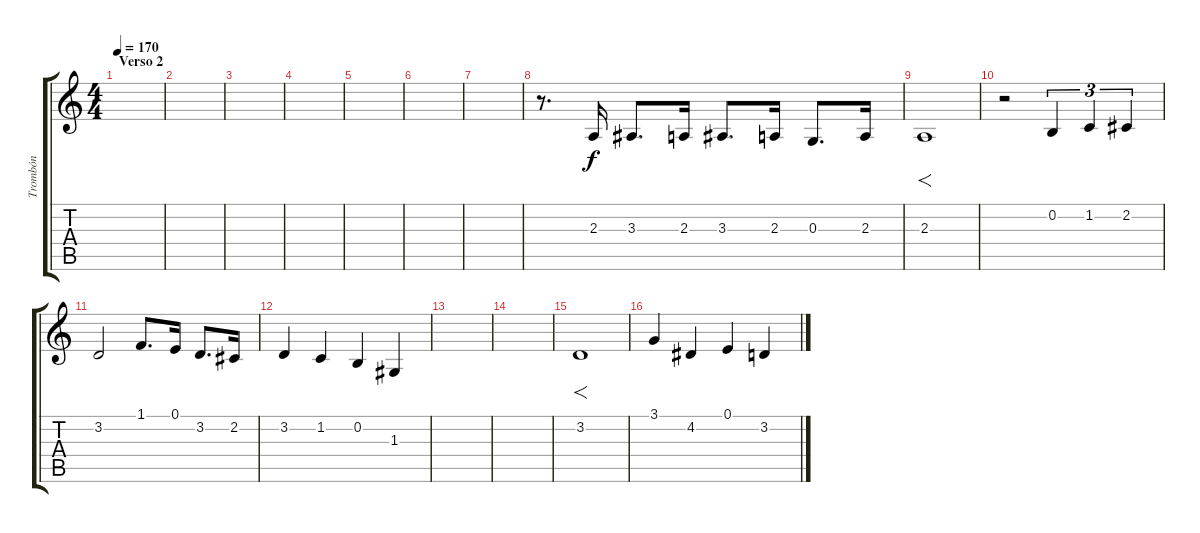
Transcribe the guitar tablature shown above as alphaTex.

\track ("Trombón" "Trombón") {instrument trombone}
\staff {score tabs}
\tuning (E4 B3 G3 D3 A2 E2) {hide}
\ts (4 4)
\section ("" "Verso 2")
\tempo 170
\clef g2
\ks c
|
|
|
|
|
|
|
r.8{d} 2.3.16 3.3.8{d} 2.3.16 3.3.8{d} 2.3.16 0.3.8{d} 2.3.16 |
2.3.1{f} |
r.2 0.2.4{tu (3 2)} 1.2.4{tu (3 2)} 2.2.4{tu (3 2)} |
3.2.2 1.1.8{d} 0.1.16 3.2.8{d} 2.2.16 |
3.2.4 1.2.4 0.2.4 1.3.4 |
|
|
3.2.1{f} |
3.1.4 4.2.4 0.1.4 3.2.4
